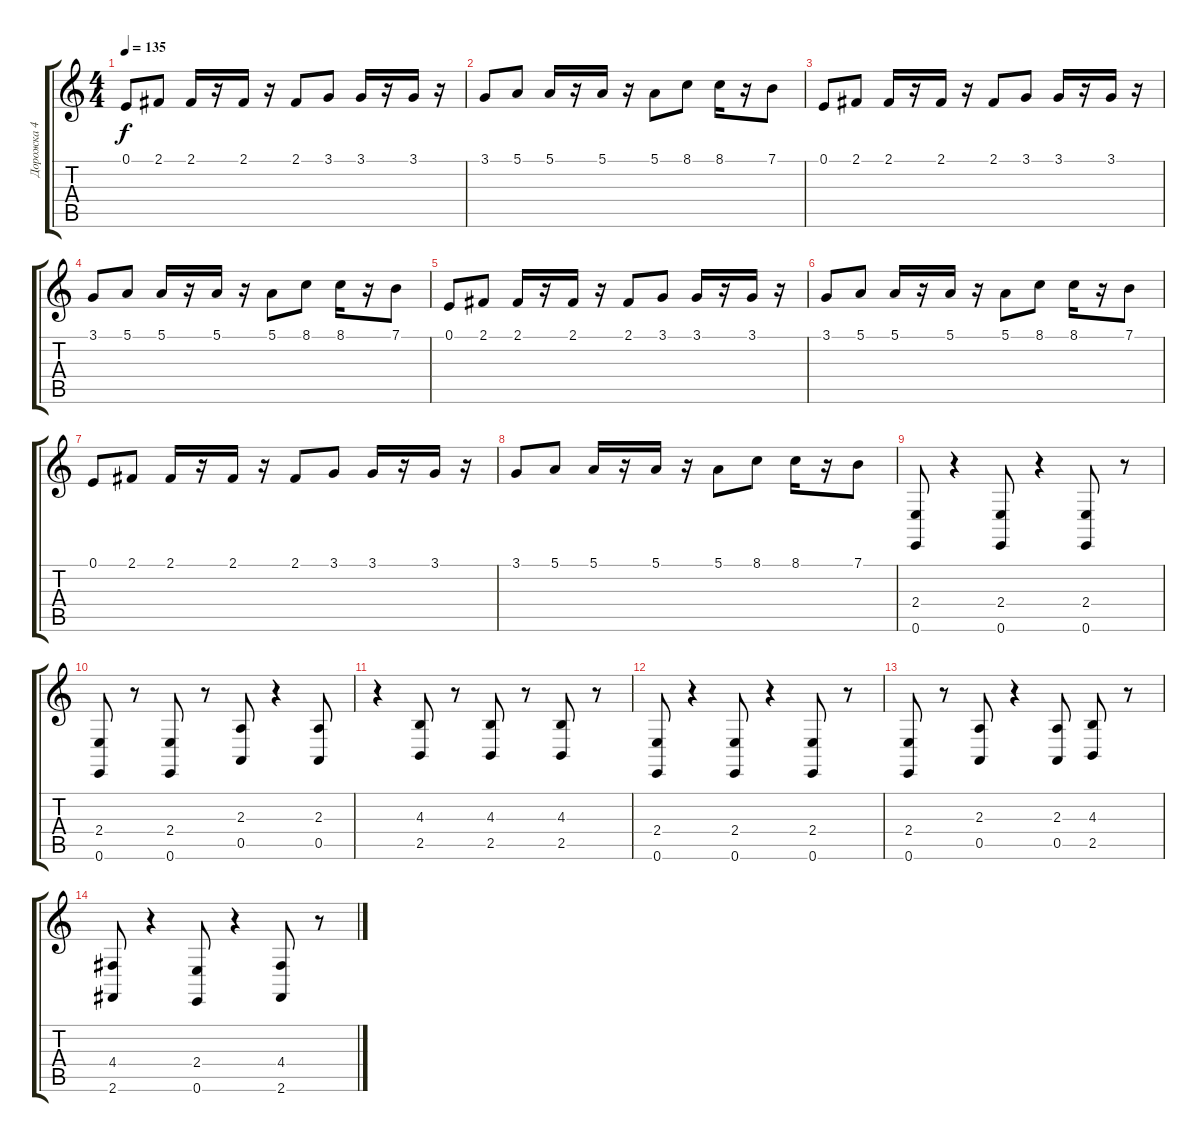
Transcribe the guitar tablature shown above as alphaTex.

\track ("Дорожка 4" "Дорожка 4") {instrument drawbarorgan}
\staff {score tabs}
\tuning (E4 B3 G3 D3 A2 E2) {hide}
\ts (4 4)
\tempo 135
\clef g2
\ks c
0.1.8{dy f} 2.1.8 2.1.16 r.16 2.1.16 r.16 2.1.8 3.1.8 3.1.16 r.16 3.1.16 r.16 |
3.1.8 5.1.8 5.1.16 r.16 5.1.16 r.16 5.1.8 8.1.8 8.1.16 r.16 7.1.8 |
0.1.8 2.1.8 2.1.16 r.16 2.1.16 r.16 2.1.8 3.1.8 3.1.16 r.16 3.1.16 r.16 |
3.1.8 5.1.8 5.1.16 r.16 5.1.16 r.16 5.1.8 8.1.8 8.1.16 r.16 7.1.8 |
0.1.8 2.1.8 2.1.16 r.16 2.1.16 r.16 2.1.8 3.1.8 3.1.16 r.16 3.1.16 r.16 |
3.1.8 5.1.8 5.1.16 r.16 5.1.16 r.16 5.1.8 8.1.8 8.1.16 r.16 7.1.8 |
0.1.8 2.1.8 2.1.16 r.16 2.1.16 r.16 2.1.8 3.1.8 3.1.16 r.16 3.1.16 r.16 |
3.1.8 5.1.8 5.1.16 r.16 5.1.16 r.16 5.1.8 8.1.8 8.1.16 r.16 7.1.8 |
(2.4 0.6).8 r.4 (2.4 0.6).8 r.4 (2.4 0.6).8 r.8 |
(2.4 0.6).8 r.8 (2.4 0.6).8 r.8 (2.3 0.5).8 r.4 (2.3 0.5).8 |
r.4 (4.3 2.5).8 r.8 (4.3 2.5).8 r.8 (4.3 2.5).8 r.8 |
(2.4 0.6).8 r.4 (2.4 0.6).8 r.4 (2.4 0.6).8 r.8 |
(2.4 0.6).8 r.8 (2.3 0.5).8 r.4 (2.3 0.5).8 (4.3 2.5).8 r.8 |
(4.4 2.6).8 r.4 (2.4 0.6).8 r.4 (4.4 2.6).8 r.8
